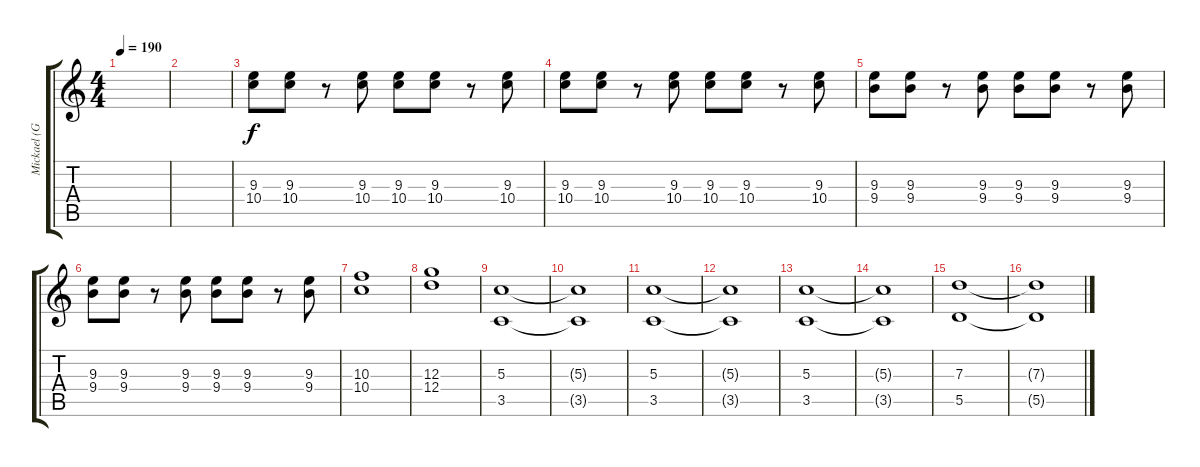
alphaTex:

\track ("Mickael (Guitare_01)" "Mickael (G") {instrument overdrivenguitar}
\staff {score tabs}
\tuning (E4 B3 G3 D3 A2 E2) {hide}
\ts (4 4)
\tempo 190
\clef g2
\ks c
|
|
(9.3 10.4).8 (9.3 10.4).8 r.8 (9.3 10.4).8 (9.3 10.4).8 (9.3 10.4).8 r.8 (9.3 10.4).8 |
(9.3 10.4).8 (9.3 10.4).8 r.8 (9.3 10.4).8 (9.3 10.4).8 (9.3 10.4).8 r.8 (9.3 10.4).8 |
(9.3 9.4).8 (9.3 9.4).8 r.8 (9.3 9.4).8 (9.3 9.4).8 (9.3 9.4).8 r.8 (9.3 9.4).8 |
(9.3 9.4).8 (9.3 9.4).8 r.8 (9.3 9.4).8 (9.3 9.4).8 (9.3 9.4).8 r.8 (9.3 9.4).8 |
(10.3 10.4).1 |
(12.3 12.4).1 |
(5.3 3.5).1 |
(5.3{t} 3.5{t}).1 |
(5.3 3.5).1 |
(5.3{t} 3.5{t}).1 |
(5.3 3.5).1 |
(5.3{t} 3.5{t}).1 |
(7.3 5.5).1 |
(7.3{t} 5.5{t}).1
